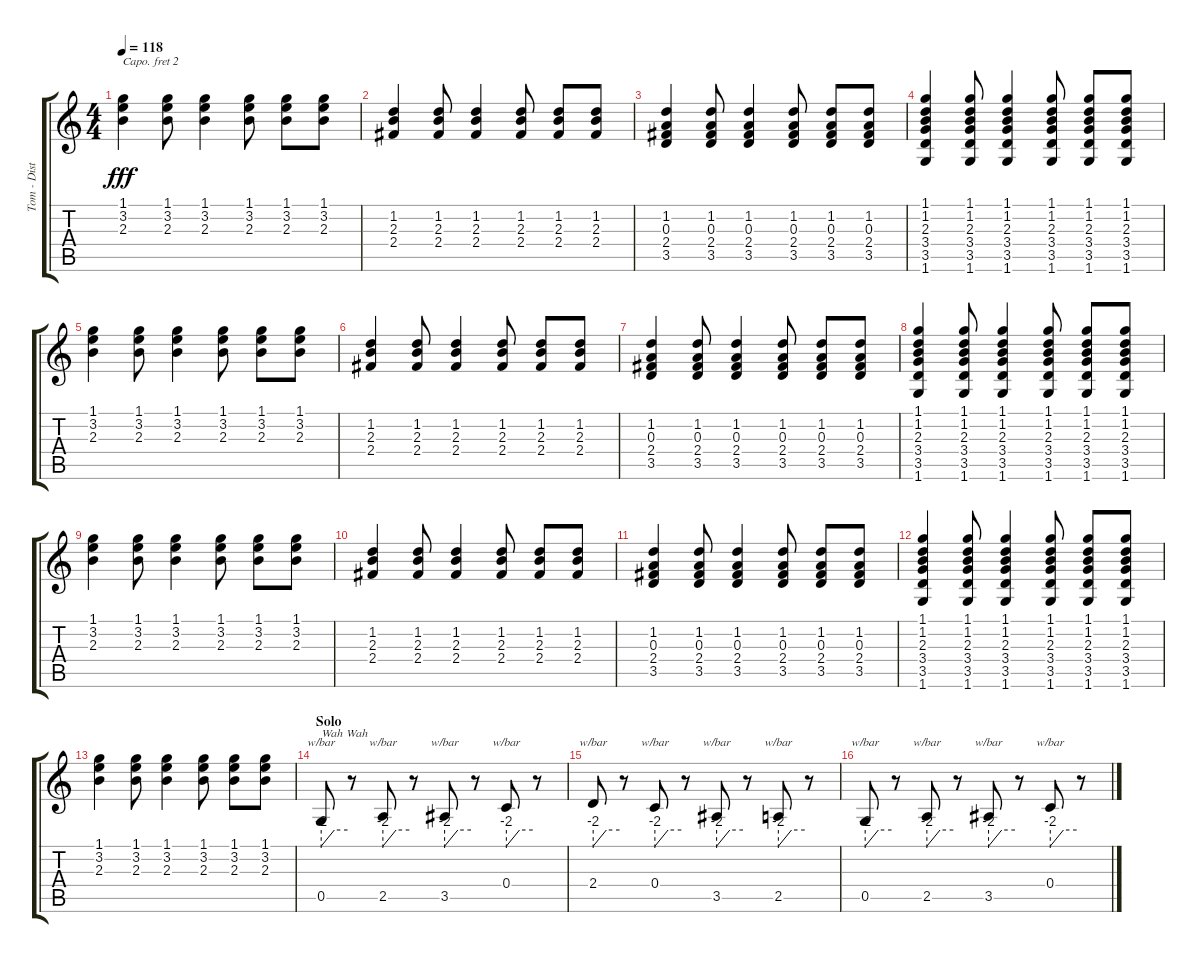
\track ("Tom - Distortion" "Tom - Dist") {instrument distortionguitar}
\staff {score tabs}
\capo 2
\tuning (E4 B3 G3 D3 A2 E2) {hide}
\ts (4 4)
\tempo 118
\clef g2
\ks c
(1.1 3.2 2.3).4{dy fff} (1.1 3.2 2.3).8 (1.1 3.2 2.3).4 (1.1 3.2 2.3).8 (1.1 3.2 2.3).8 (1.1 3.2 2.3).8 |
(1.2 2.3 2.4).4 (1.2 2.3 2.4).8 (1.2 2.3 2.4).4 (1.2 2.3 2.4).8 (1.2 2.3 2.4).8 (1.2 2.3 2.4).8 |
(1.2 0.3 2.4 3.5).4 (1.2 0.3 2.4 3.5).8 (1.2 0.3 2.4 3.5).4 (1.2 0.3 2.4 3.5).8 (1.2 0.3 2.4 3.5).8 (1.2 0.3 2.4 3.5).8 |
(1.1 1.2 2.3 3.4 3.5 1.6).4 (1.1 1.2 2.3 3.4 3.5 1.6).8 (1.1 1.2 2.3 3.4 3.5 1.6).4 (1.1 1.2 2.3 3.4 3.5 1.6).8 (1.1 1.2 2.3 3.4 3.5 1.6).8 (1.1 1.2 2.3 3.4 3.5 1.6).8 |
(1.1 3.2 2.3).4 (1.1 3.2 2.3).8 (1.1 3.2 2.3).4 (1.1 3.2 2.3).8 (1.1 3.2 2.3).8 (1.1 3.2 2.3).8 |
(1.2 2.3 2.4).4 (1.2 2.3 2.4).8 (1.2 2.3 2.4).4 (1.2 2.3 2.4).8 (1.2 2.3 2.4).8 (1.2 2.3 2.4).8 |
(1.2 0.3 2.4 3.5).4 (1.2 0.3 2.4 3.5).8 (1.2 0.3 2.4 3.5).4 (1.2 0.3 2.4 3.5).8 (1.2 0.3 2.4 3.5).8 (1.2 0.3 2.4 3.5).8 |
(1.1 1.2 2.3 3.4 3.5 1.6).4 (1.1 1.2 2.3 3.4 3.5 1.6).8 (1.1 1.2 2.3 3.4 3.5 1.6).4 (1.1 1.2 2.3 3.4 3.5 1.6).8 (1.1 1.2 2.3 3.4 3.5 1.6).8 (1.1 1.2 2.3 3.4 3.5 1.6).8 |
(1.1 3.2 2.3).4 (1.1 3.2 2.3).8 (1.1 3.2 2.3).4 (1.1 3.2 2.3).8 (1.1 3.2 2.3).8 (1.1 3.2 2.3).8 |
(1.2 2.3 2.4).4 (1.2 2.3 2.4).8 (1.2 2.3 2.4).4 (1.2 2.3 2.4).8 (1.2 2.3 2.4).8 (1.2 2.3 2.4).8 |
(1.2 0.3 2.4 3.5).4 (1.2 0.3 2.4 3.5).8 (1.2 0.3 2.4 3.5).4 (1.2 0.3 2.4 3.5).8 (1.2 0.3 2.4 3.5).8 (1.2 0.3 2.4 3.5).8 |
(1.1 1.2 2.3 3.4 3.5 1.6).4 (1.1 1.2 2.3 3.4 3.5 1.6).8 (1.1 1.2 2.3 3.4 3.5 1.6).4 (1.1 1.2 2.3 3.4 3.5 1.6).8 (1.1 1.2 2.3 3.4 3.5 1.6).8 (1.1 1.2 2.3 3.4 3.5 1.6).8 |
(1.1 3.2 2.3).4 (1.1 3.2 2.3).8 (1.1 3.2 2.3).4 (1.1 3.2 2.3).8 (1.1 3.2 2.3).8 (1.1 3.2 2.3).8 |
\section ("" "Solo")
0.5.8{tbe (custom default 0 -8 30 0 60 0) txt "Wah Wah" balance 16} r.8 2.5.8{tbe (custom default 0 -8 30 0 60 0)} r.8 3.5.8{tbe (custom default 0 -8 30 0 60 0)} r.8 0.4.8{tbe (custom default 0 -8 30 0 60 0)} r.8 |
2.4.8{tbe (custom default 0 -8 30 0 60 0)} r.8 0.4.8{tbe (custom default 0 -8 30 0 60 0)} r.8 3.5.8{tbe (custom default 0 -8 30 0 60 0)} r.8 2.5.8{tbe (custom default 0 -8 30 0 60 0)} r.8 |
0.5.8{tbe (custom default 0 -8 30 0 60 0)} r.8 2.5.8{tbe (custom default 0 -8 30 0 60 0)} r.8 3.5.8{tbe (custom default 0 -8 30 0 60 0)} r.8 0.4.8{tbe (custom default 0 -8 30 0 60 0)} r.8
